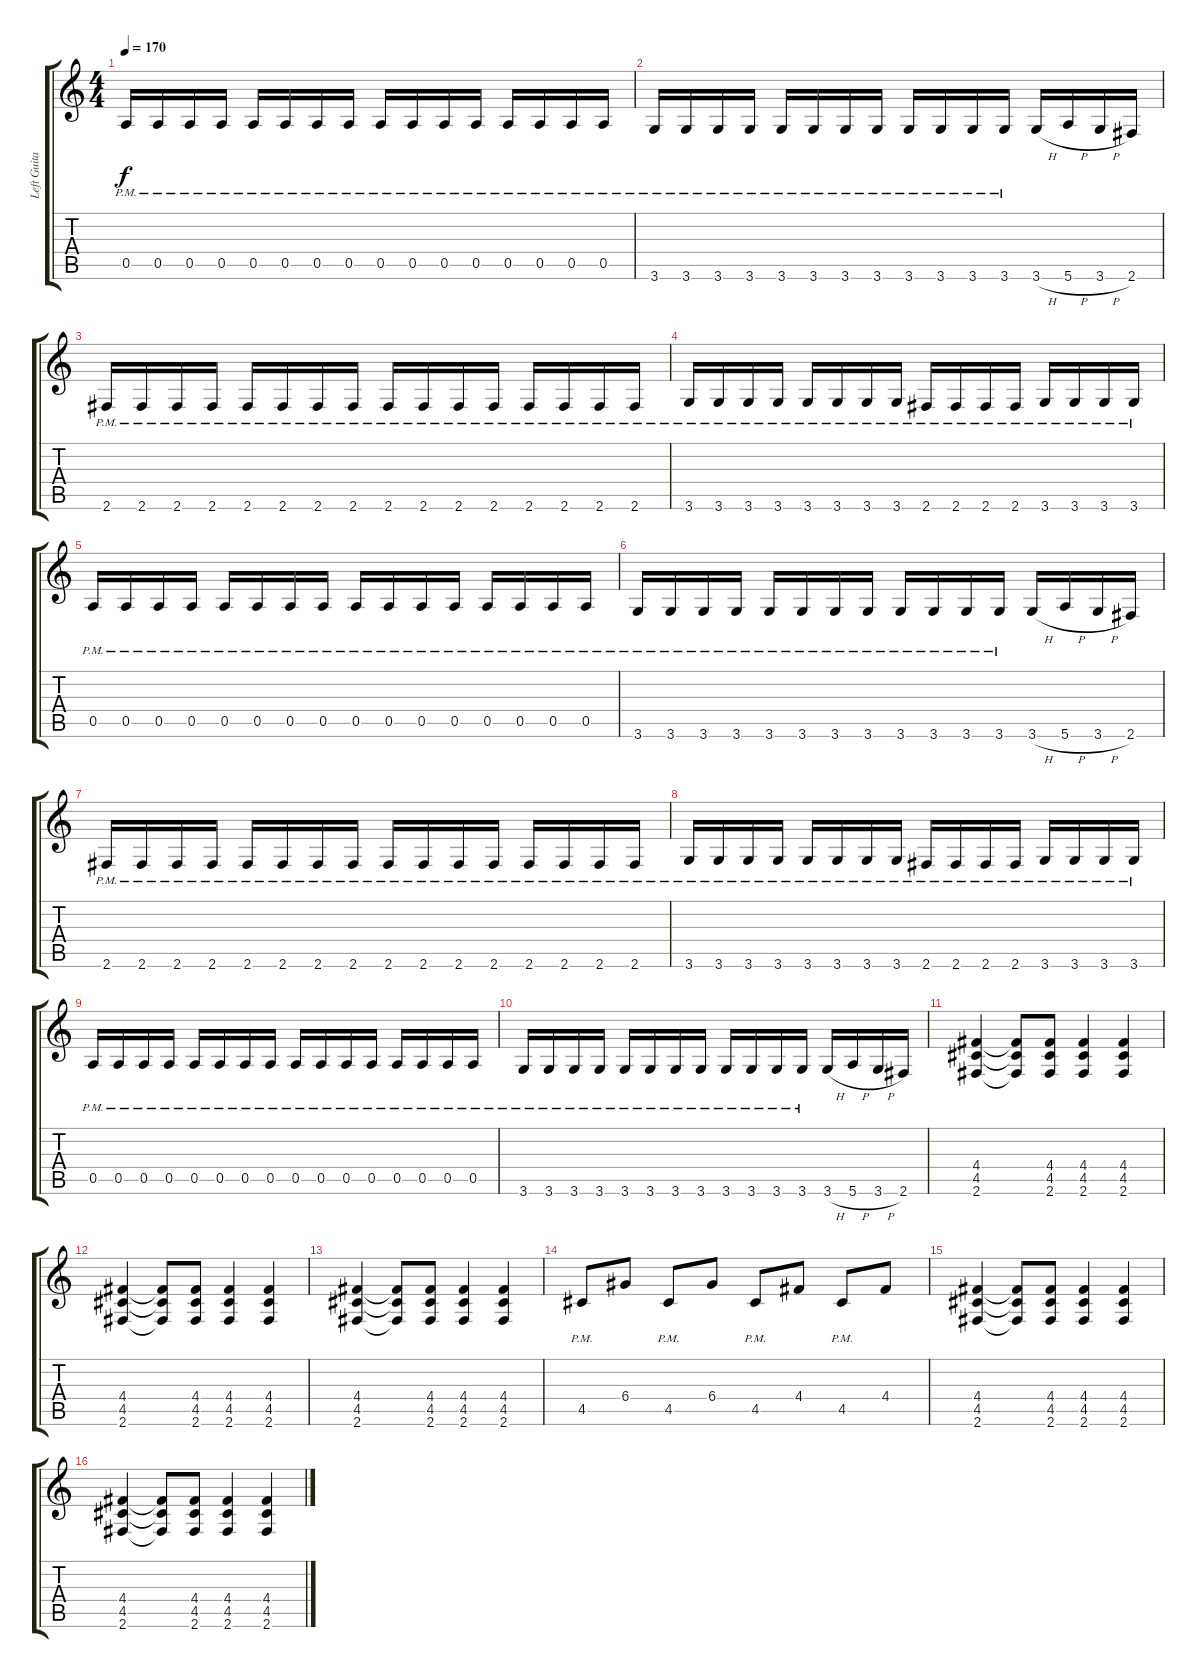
\track ("Left Guitar" "Left Guita") {instrument distortionguitar}
\staff {score tabs}
\tuning (E4 B3 G3 D3 A2 E2) {hide}
\ts (4 4)
\tempo 170
\clef g2
\ks c
0.5{pm}.16{dy f} 0.5{pm}.16 0.5{pm}.16 0.5{pm}.16 0.5{pm}.16 0.5{pm}.16 0.5{pm}.16 0.5{pm}.16 0.5{pm}.16 0.5{pm}.16 0.5{pm}.16 0.5{pm}.16 0.5{pm}.16 0.5{pm}.16 0.5{pm}.16 0.5{pm}.16 |
3.6{pm}.16 3.6{pm}.16 3.6{pm}.16 3.6{pm}.16 3.6{pm}.16 3.6{pm}.16 3.6{pm}.16 3.6{pm}.16 3.6{pm}.16 3.6{pm}.16 3.6{pm}.16 3.6{pm}.16 3.6{h}.16 5.6{h}.16 3.6{h}.16 2.6.16 |
2.6{pm}.16 2.6{pm}.16 2.6{pm}.16 2.6{pm}.16 2.6{pm}.16 2.6{pm}.16 2.6{pm}.16 2.6{pm}.16 2.6{pm}.16 2.6{pm}.16 2.6{pm}.16 2.6{pm}.16 2.6{pm}.16 2.6{pm}.16 2.6{pm}.16 2.6{pm}.16 |
3.6{pm}.16 3.6{pm}.16 3.6{pm}.16 3.6{pm}.16 3.6{pm}.16 3.6{pm}.16 3.6{pm}.16 3.6{pm}.16 2.6{pm}.16 2.6{pm}.16 2.6{pm}.16 2.6{pm}.16 3.6{pm}.16 3.6{pm}.16 3.6{pm}.16 3.6{pm}.16 |
0.5{pm}.16 0.5{pm}.16 0.5{pm}.16 0.5{pm}.16 0.5{pm}.16 0.5{pm}.16 0.5{pm}.16 0.5{pm}.16 0.5{pm}.16 0.5{pm}.16 0.5{pm}.16 0.5{pm}.16 0.5{pm}.16 0.5{pm}.16 0.5{pm}.16 0.5{pm}.16 |
3.6{pm}.16 3.6{pm}.16 3.6{pm}.16 3.6{pm}.16 3.6{pm}.16 3.6{pm}.16 3.6{pm}.16 3.6{pm}.16 3.6{pm}.16 3.6{pm}.16 3.6{pm}.16 3.6{pm}.16 3.6{h}.16 5.6{h}.16 3.6{h}.16 2.6.16 |
2.6{pm}.16 2.6{pm}.16 2.6{pm}.16 2.6{pm}.16 2.6{pm}.16 2.6{pm}.16 2.6{pm}.16 2.6{pm}.16 2.6{pm}.16 2.6{pm}.16 2.6{pm}.16 2.6{pm}.16 2.6{pm}.16 2.6{pm}.16 2.6{pm}.16 2.6{pm}.16 |
3.6{pm}.16 3.6{pm}.16 3.6{pm}.16 3.6{pm}.16 3.6{pm}.16 3.6{pm}.16 3.6{pm}.16 3.6{pm}.16 2.6{pm}.16 2.6{pm}.16 2.6{pm}.16 2.6{pm}.16 3.6{pm}.16 3.6{pm}.16 3.6{pm}.16 3.6{pm}.16 |
0.5{pm}.16 0.5{pm}.16 0.5{pm}.16 0.5{pm}.16 0.5{pm}.16 0.5{pm}.16 0.5{pm}.16 0.5{pm}.16 0.5{pm}.16 0.5{pm}.16 0.5{pm}.16 0.5{pm}.16 0.5{pm}.16 0.5{pm}.16 0.5{pm}.16 0.5{pm}.16 |
3.6{pm}.16 3.6{pm}.16 3.6{pm}.16 3.6{pm}.16 3.6{pm}.16 3.6{pm}.16 3.6{pm}.16 3.6{pm}.16 3.6{pm}.16 3.6{pm}.16 3.6{pm}.16 3.6{pm}.16 3.6{h}.16 5.6{h}.16 3.6{h}.16 2.6.16 |
(4.4 4.5 2.6).4 (4.4{t} 4.5{t} 2.6{t}).8 (4.4 4.5 2.6).8 (4.4 4.5 2.6).4 (4.4 4.5 2.6).4 |
(4.4 4.5 2.6).4 (4.4{t} 4.5{t} 2.6{t}).8 (4.4 4.5 2.6).8 (4.4 4.5 2.6).4 (4.4 4.5 2.6).4 |
(4.4 4.5 2.6).4 (4.4{t} 4.5{t} 2.6{t}).8 (4.4 4.5 2.6).8 (4.4 4.5 2.6).4 (4.4 4.5 2.6).4 |
4.5{pm}.8 6.4.8 4.5{pm}.8 6.4.8 4.5{pm}.8 4.4.8 4.5{pm}.8 4.4.8 |
(4.4 4.5 2.6).4 (4.4{t} 4.5{t} 2.6{t}).8 (4.4 4.5 2.6).8 (4.4 4.5 2.6).4 (4.4 4.5 2.6).4 |
(4.4 4.5 2.6).4 (4.4{t} 4.5{t} 2.6{t}).8 (4.4 4.5 2.6).8 (4.4 4.5 2.6).4 (4.4 4.5 2.6).4
